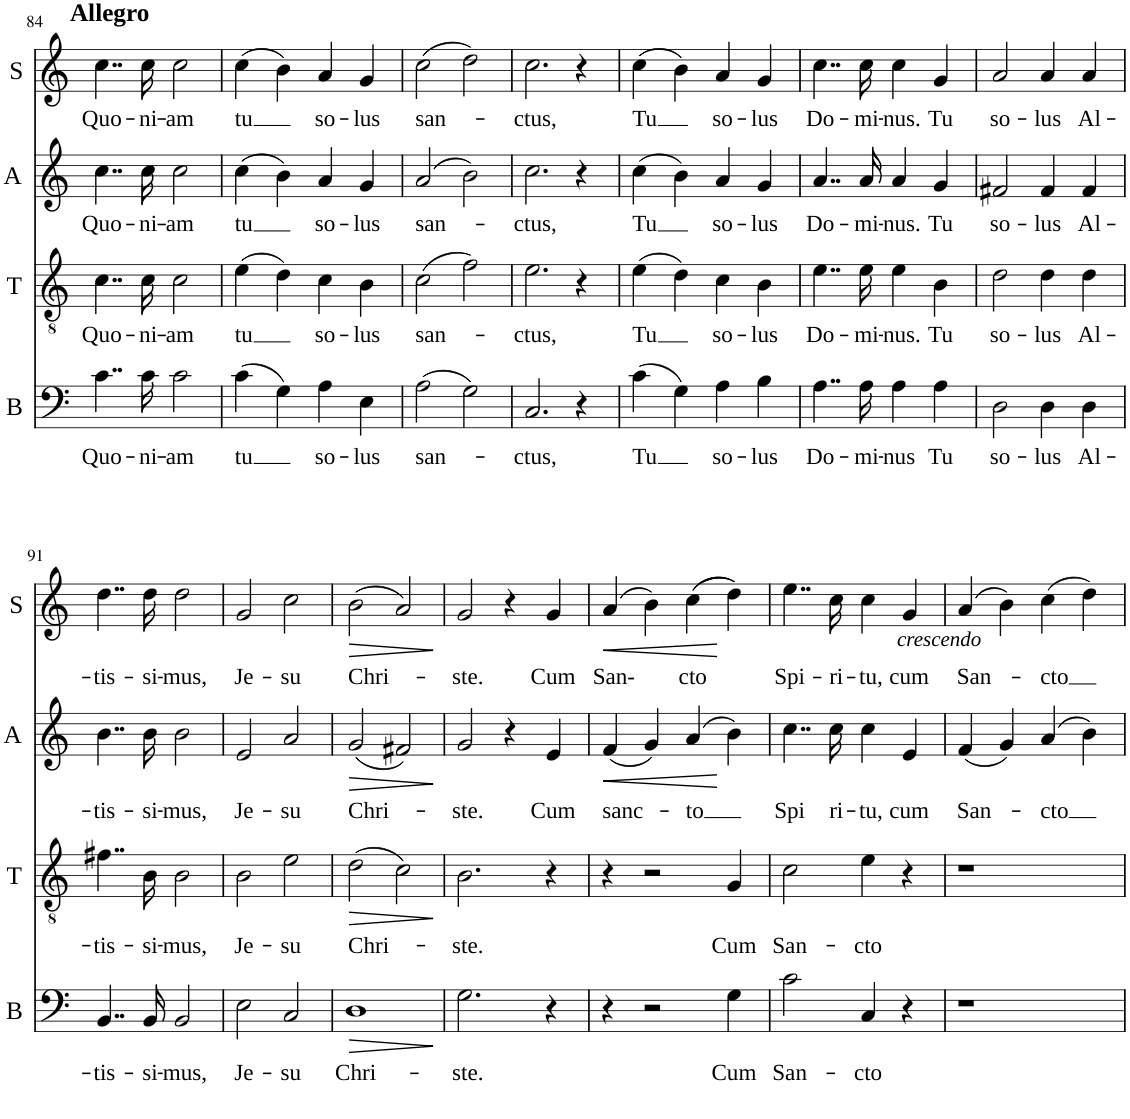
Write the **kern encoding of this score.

**kern	**text	**dynam	**kern	**text	**dynam	**kern	**text	**dynam	**kern	**text	**dynam
*part4	*part4	*part4	*part3	*part3	*part3	*part2	*part2	*part2	*part1	*part1	*part1
*staff4	*staff4	*staff4	*staff3	*staff3	*staff3	*staff2	*staff2	*staff2	*staff1	*staff1	*staff1
*I"B	*	*	*I"T	*	*	*I"A	*	*	*I"S	*	*
*I'B	*	*	*I'T	*	*	*I'A	*	*	*I'S	*	*
!!LO:PB:g=z
*clefF4	*	*	*clefGv2	*	*	*clefG2	*	*	*clefG2	*	*
*k[]	*	*	*k[]	*	*	*k[]	*	*	*k[]	*	*
*M4/4	*	*	*M4/4	*	*	*M4/4	*	*	*M4/4	*	*
*met(c)	*	*	*met(c)	*	*	*met(c)	*	*	*met(c)	*	*
=84	=84	=84	=84	=84	=84	=84	=84	=84	=84	=84	=84
!	!	!	!	!	!	!	!	!	!LO:TX:a:B:t=Allegro	!	!
!	!LO:LY:b	!	!	!LO:LY:b	!	!	!LO:LY:b	!	!	!LO:LY:b	!
4..c\	Quo-	.	4..c\	Quo-	.	4..cc\	Quo-	.	4..cc\	Quo-	.
!	!LO:LY:b	!	!	!LO:LY:b	!	!	!LO:LY:b	!	!	!LO:LY:b	!
16c\	-ni-	.	16c\	-ni-	.	16cc\	-ni-	.	16cc\	-ni-	.
!	!LO:LY:b	!	!	!LO:LY:b	!	!	!LO:LY:b	!	!	!LO:LY:b	!
2c\	-am	.	2c\	-am	.	2cc\	-am	.	2cc\	-am	.
=85	=85	=85	=85	=85	=85	=85	=85	=85	=85	=85	=85
!	!LO:LY:b	!	!	!LO:LY:b	!	!	!LO:LY:b	!	!	!LO:LY:b	!
(4c\	tu	.	(4e\	tu	.	(4cc\	tu	.	(4cc\	tu	.
4G\)	.	.	4d\)	.	.	4b\)	.	.	4b\)	.	.
!	!LO:LY:b	!	!	!LO:LY:b	!	!	!LO:LY:b	!	!	!LO:LY:b	!
4A\	so-	.	4c\	so-	.	4a/	so-	.	4a/	so-	.
!	!LO:LY:b	!	!	!LO:LY:b	!	!	!LO:LY:b	!	!	!LO:LY:b	!
4E\	-lus	.	4B\	-lus	.	4g/	-lus	.	4g/	-lus	.
=86	=86	=86	=86	=86	=86	=86	=86	=86	=86	=86	=86
!	!LO:LY:b	!	!	!LO:LY:b	!	!	!LO:LY:b	!	!	!LO:LY:b	!
(2A\	san-	.	(2c\	san-	.	(2a/	san-	.	(2cc\	san-	.
2G\)	.	.	2f\)	.	.	2b\)	.	.	2dd\)	.	.
=87	=87	=87	=87	=87	=87	=87	=87	=87	=87	=87	=87
!	!LO:LY:b	!	!	!LO:LY:b	!	!	!LO:LY:b	!	!	!LO:LY:b	!
2.C/	-ctus,	.	2.e\	-ctus,	.	2.cc\	-ctus,	.	2.cc\	-ctus,	.
4r	.	.	4r	.	.	4r	.	.	4r	.	.
=88	=88	=88	=88	=88	=88	=88	=88	=88	=88	=88	=88
!	!LO:LY:b	!	!	!LO:LY:b	!	!	!LO:LY:b	!	!	!LO:LY:b	!
(4c\	Tu	.	(4e\	Tu	.	(4cc\	Tu	.	(4cc\	Tu	.
4G\)	.	.	4d\)	.	.	4b\)	.	.	4b\)	.	.
!	!LO:LY:b	!	!	!LO:LY:b	!	!	!LO:LY:b	!	!	!LO:LY:b	!
4A\	so-	.	4c\	so-	.	4a/	so-	.	4a/	so-	.
!	!LO:LY:b	!	!	!LO:LY:b	!	!	!LO:LY:b	!	!	!LO:LY:b	!
4B\	-lus	.	4B\	-lus	.	4g/	-lus	.	4g/	-lus	.
=89	=89	=89	=89	=89	=89	=89	=89	=89	=89	=89	=89
!	!LO:LY:b	!	!	!LO:LY:b	!	!	!LO:LY:b	!	!	!LO:LY:b	!
4..A\	Do-	.	4..e\	Do-	.	4..a/	Do-	.	4..cc\	Do-	.
!	!LO:LY:b	!	!	!LO:LY:b	!	!	!LO:LY:b	!	!	!LO:LY:b	!
16A\	-mi-	.	16e\	-mi-	.	16a/	-mi-	.	16cc\	-mi-	.
!	!LO:LY:b	!	!	!LO:LY:b	!	!	!LO:LY:b	!	!	!LO:LY:b	!
4A\	-nus	.	4e\	-nus.	.	4a/	-nus.	.	4cc\	-nus.	.
!	!LO:LY:b	!	!	!LO:LY:b	!	!	!LO:LY:b	!	!	!LO:LY:b	!
4A\	Tu	.	4B\	Tu	.	4g/	Tu	.	4g/	Tu	.
=90	=90	=90	=90	=90	=90	=90	=90	=90	=90	=90	=90
!	!LO:LY:b	!	!	!LO:LY:b	!	!	!LO:LY:b	!	!	!LO:LY:b	!
2D\	so-	.	2d\	so-	.	2f#X/	so-	.	2a/	so-	.
!	!LO:LY:b	!	!	!LO:LY:b	!	!	!LO:LY:b	!	!	!LO:LY:b	!
4D\	-lus	.	4d\	-lus	.	4f#/	-lus	.	4a/	-lus	.
!	!LO:LY:b	!	!	!LO:LY:b	!	!	!LO:LY:b	!	!	!LO:LY:b	!
4D\	Al-	.	4d\	Al-	.	4f#/	Al-	.	4a/	Al-	.
!!LO:LB:g=z
=91	=91	=91	=91	=91	=91	=91	=91	=91	=91	=91	=91
!	!LO:LY:b	!	!	!LO:LY:b	!	!	!LO:LY:b	!	!	!LO:LY:b	!
4..BB/	-tis-	.	4..f#X\	-tis-	.	4..b\	-tis-	.	4..dd\	-tis-	.
!	!LO:LY:b	!	!	!LO:LY:b	!	!	!LO:LY:b	!	!	!LO:LY:b	!
16BB/	-si-	.	16B\	-si-	.	16b\	-si-	.	16dd\	-si-	.
!	!LO:LY:b	!	!	!LO:LY:b	!	!	!LO:LY:b	!	!	!LO:LY:b	!
2BB/	-mus,	.	2B\	-mus,	.	2b\	-mus,	.	2dd\	-mus,	.
=92	=92	=92	=92	=92	=92	=92	=92	=92	=92	=92	=92
!	!LO:LY:b	!	!	!LO:LY:b	!	!	!LO:LY:b	!	!	!LO:LY:b	!
2E\	Je-	.	2B\	Je-	.	2e/	Je-	.	2g/	Je-	.
!	!LO:LY:b	!	!	!LO:LY:b	!	!	!LO:LY:b	!	!	!LO:LY:b	!
2C/	-su	.	2e\	-su	.	2a/	-su	.	2cc\	-su	.
=93	=93	=93	=93	=93	=93	=93	=93	=93	=93	=93	=93
!	!LO:LY:b	!LO:HP:b	!	!LO:LY:b	!LO:HP:b	!	!LO:LY:b	!LO:HP:b	!	!LO:LY:b	!LO:HP:b
1D	Chri-	>	(2d\	Chri-	>	(2g/	Chri-	>	(2b\	Chri-	>
.	.	.	2c\)	.	.	2f#X/)	.	.	2a/)	.	.
.	.	]	.	.	]	.	.	]	.	.	]
=94	=94	=94	=94	=94	=94	=94	=94	=94	=94	=94	=94
!	!LO:LY:b	!	!	!LO:LY:b	!	!	!LO:LY:b	!	!	!LO:LY:b	!
2.G\	-ste.	.	2.B\	-ste.	.	2g/	-ste.	.	2g/	-ste.	.
.	.	.	.	.	.	4r	.	.	4r	.	.
!	!	!	!	!	!	!	!LO:LY:b	!	!	!LO:LY:b	!
4r	.	.	4r	.	.	4e/	Cum	.	4g/	Cum	.
=95	=95	=95	=95	=95	=95	=95	=95	=95	=95	=95	=95
!	!	!	!	!	!	!	!LO:LY:b	!LO:HP:b	!	!LO:LY:b	!LO:HP:b
4r	.	.	4r	.	.	(4f/	sanc-	<	(4a/	San-	<
2r	.	.	2r	.	.	4g/)	.	.	4b\)	.	.
!	!	!	!	!	!	!	!LO:LY:b	!	!	!LO:LY:b	!
.	.	.	.	.	.	(4a/	-to	.	((4cc\	cto	.
!	!LO:LY:b	!	!	!LO:LY:b	!	!	!	!	!	!	!
4G\	Cum	.	4G/	Cum	.	4b\)	.	[	4dd\))	.	[
=96	=96	=96	=96	=96	=96	=96	=96	=96	=96	=96	=96
!	!LO:LY:b	!	!	!LO:LY:b	!	!	!LO:LY:b	!	!	!LO:LY:b	!
2c\	San-	.	2c\	San-	.	4..cc\	Spi	.	4..ee\	Spi-	.
!	!	!	!	!	!	!	!LO:LY:b	!	!	!LO:LY:b	!
.	.	.	.	.	.	16cc\	-ri-	.	16cc\	-ri-	.
!	!LO:LY:b	!	!	!LO:LY:b	!	!	!LO:LY:b	!	!	!LO:LY:b	!
4C/	-cto	.	4e\	-cto	.	4cc\	-tu,	.	4cc\	-tu,	.
!	!	!	!	!	!	!	!LO:LY:b	!	!	!LO:LY:b	!
4r	.	.	4r	.	.	4e/	cum	.	4g/	cum	.
=97	=97	=97	=97	=97	=97	=97	=97	=97	=97	=97	=97
!	!	!	!	!	!	!	!LO:LY:b	!	!	!LO:LY:b	!LO:DY:b
1r	.	.	1r	.	.	(4f/	San-	.	(4a/	San-	other-dynamics
.	.	.	.	.	.	4g/)	.	.	4b\)	.	.
!	!	!	!	!	!	!	!LO:LY:b	!	!	!LO:LY:b	!
.	.	.	.	.	.	(4a/	-cto	.	(4cc\	-cto	.
.	.	.	.	.	.	4b\)	.	.	4dd\)	.	.
=	=	=	=	=	=	=	=	=	=	=	=
*-	*-	*-	*-	*-	*-	*-	*-	*-	*-	*-	*-
